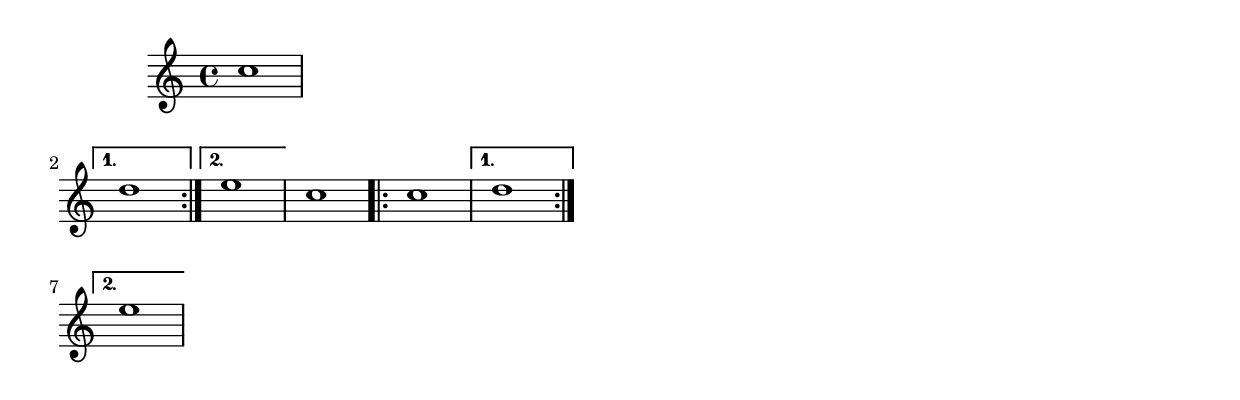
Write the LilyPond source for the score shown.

\version "2.1.26"

\header{
texidoc="
Across linebreaks, the left edge of a first and second alternative
bracket should be equal.
"
}

    \paper { raggedright= ##t }

\score  {
\notes
\context Staff\relative c''  {
	\repeat "volta" 2 { c1 \break } \alternative { d e }
	c1
	\repeat "volta" 2 { c1 } \alternative { { d \break}  e }

}
}

